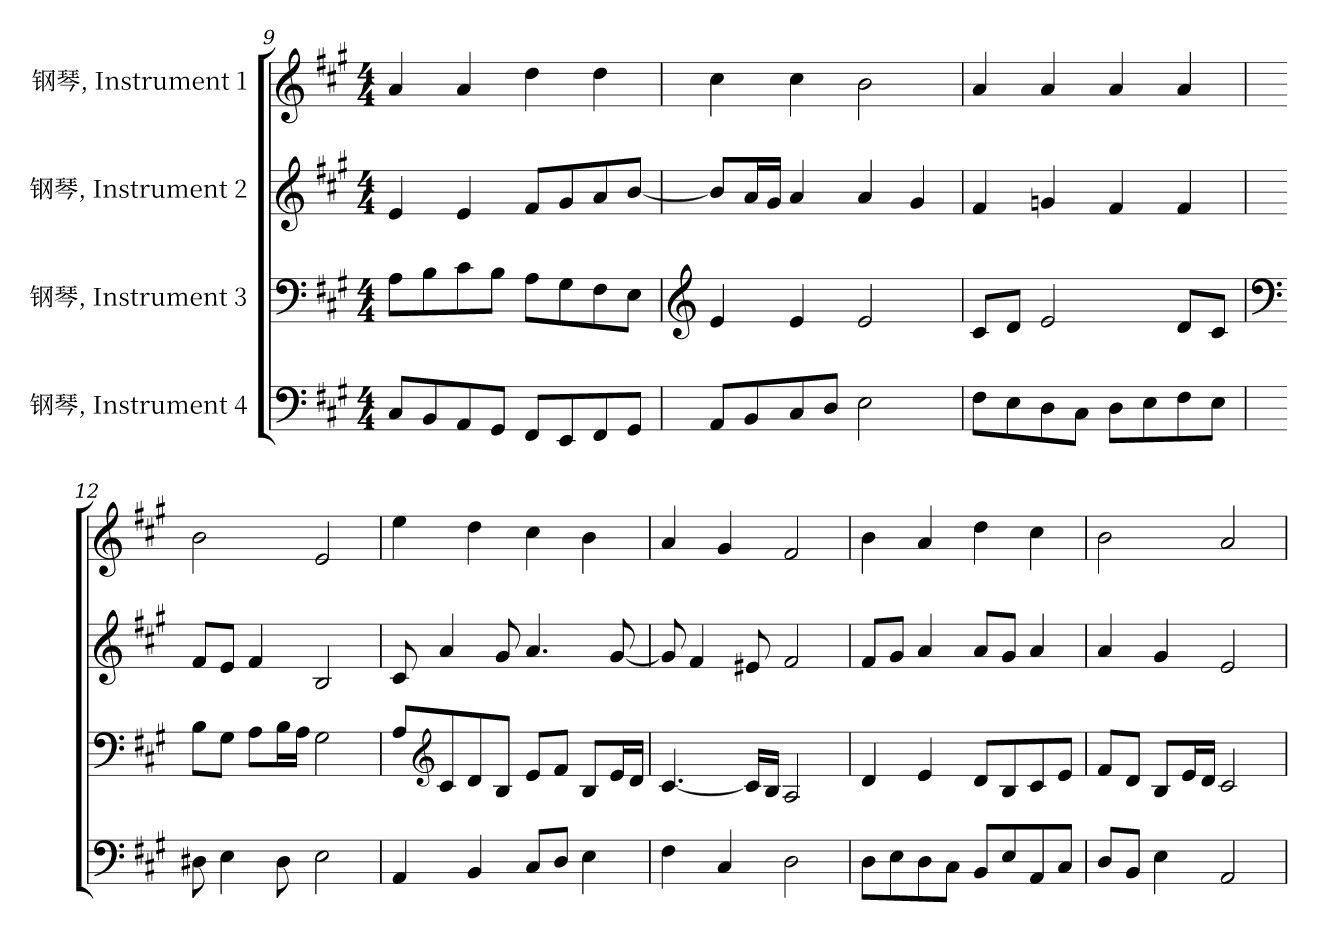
**kern	**kern	**kern	**kern
*part4	*part3	*part2	*part1
*staff4	*staff3	*staff2	*staff1
*I"钢琴, Instrument 4	*I"钢琴, Instrument 3	*I"钢琴, Instrument 2	*I"钢琴, Instrument 1
*clefF4	*clefF4	*clefG2	*clefG2
*k[f#c#g#]	*k[f#c#g#]	*k[f#c#g#]	*k[f#c#g#]
*M4/4	*M4/4	*M4/4	*M4/4
=9	=9	=9	=9
8C#/L	8A\L	4e/	4a/
8BB/	8B\	.	.
8AA/	8c#\	4e/	4a/
8GG#/J	8B\J	.	.
8FF#/L	8A\L	8f#/L	4dd\
8EE/	8G#\	8g#/	.
8FF#/	8F#\	8a/	4dd\
8GG#/J	8E\J	[8b/J	.
=10	=10	=10	=10
*	*clefG2	*	*
8AA/L	4e/	8b/L]	4cc#\
8BB/	.	16a/L	.
.	.	16g#/JJ	.
8C#/	4e/	4a/	4cc#\
8D/J	.	.	.
2E\	2e/	4a/	2b\
.	.	4g#/	.
!!LO:LB:g=z
=11	=11	=11	=11
8F#\L	8c#/L	4f#/	4a/
8E\	8d/J	.	.
8D\	2e/	4gn/	4a/
8C#\J	.	.	.
8D\L	.	4f#/	4a/
8E\	.	.	.
8F#\	8d/L	4f#/	4a/
8E\J	8c#/J	.	.
=12	=12	=12	=12
*	*clefF4	*	*
8D#X\	8B\L	8f#/L	2b\
4E\	8G#\J	8e/J	.
.	8A\L	4f#/	.
8D#\	16B\L	.	.
.	16A\JJ	.	.
2E\	2G#\	2B/	2e/
=13	=13	=13	=13
4AA/	8A/L	8c#/	4ee\
*	*clefG2	*	*
.	8c#/	4a/	.
4BB/	8d/	.	4dd\
.	8B/J	8g#/	.
8C#/L	8e/L	4.a/	4cc#\
8D/J	8f#/J	.	.
4E\	8B/L	.	4b\
.	16e/L	[8g#/	.
.	16d/JJ	.	.
=14	=14	=14	=14
4F#\	[4.c#/	8g#/]	4a/
.	.	4f#/	.
4C#/	.	.	4g#/
.	16c#/LL]	8e#X/	.
.	16B/JJ	.	.
2D\	2A/	2f#/	2f#/
!!LO:PB:g=z
=15	=15	=15	=15
8D\L	4d/	8f#/L	4b\
8E\	.	8g#/J	.
8D\	4e/	4a/	4a/
8C#\J	.	.	.
8BB/L	8d/L	8a/L	4dd\
8E/	8B/	8g#/J	.
8AA/	8c#/	4a/	4cc#\
8C#/J	8e/J	.	.
=16	=16	=16	=16
8D/L	8f#/L	4a/	2b\
8BB/J	8d/J	.	.
4E\	8B/L	4g#/	.
.	16e/L	.	.
.	16d/JJ	.	.
2AA/	2c#/	2e/	2a/
=	=	=	=
*-	*-	*-	*-
